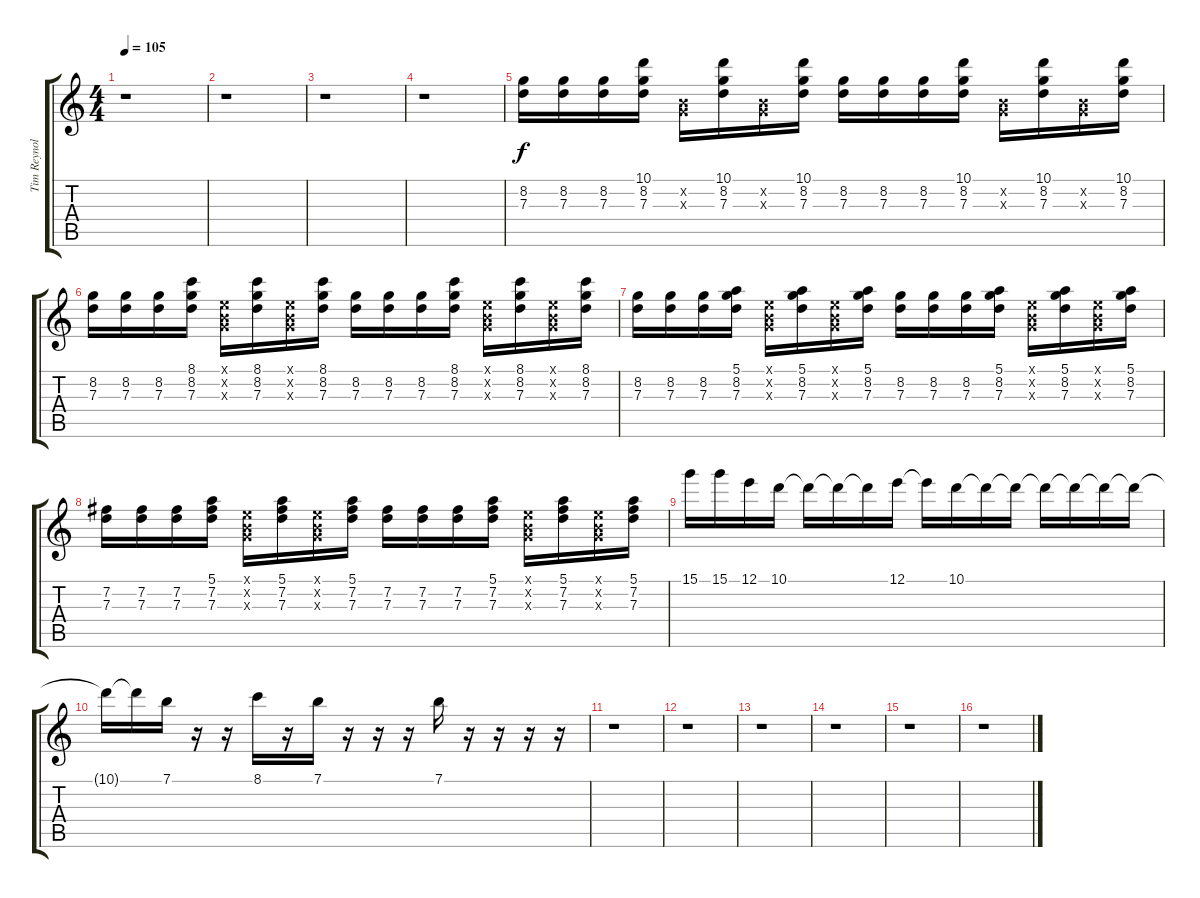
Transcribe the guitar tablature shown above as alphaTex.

\track ("Tim Reynolds" "Tim Reynol") {instrument acousticguitarsteel}
\staff {score tabs}
\tuning (E4 B3 G3 D3 A2 E2) {hide}
\ts (4 4)
\tempo 105
\clef g2
\ks c
r.1{dy f} |
r.1 |
r.1 |
r.1 |
(8.2 7.3).16 (8.2 7.3).16 (8.2 7.3).16 (10.1 8.2 7.3).16 (0.2{x} 0.3{x}).16 (10.1 8.2 7.3).16 (0.2{x} 0.3{x}).16 (10.1 8.2 7.3).16 (8.2 7.3).16 (8.2 7.3).16 (8.2 7.3).16 (10.1 8.2 7.3).16 (0.2{x} 0.3{x}).16 (10.1 8.2 7.3).16 (0.2{x} 0.3{x}).16 (10.1 8.2 7.3).16 |
(8.2 7.3).16 (8.2 7.3).16 (8.2 7.3).16 (8.1 8.2 7.3).16 (0.1{x} 0.2{x} 0.3{x}).16 (8.1 8.2 7.3).16 (0.1{x} 0.2{x} 0.3{x}).16 (8.1 8.2 7.3).16 (8.2 7.3).16 (8.2 7.3).16 (8.2 7.3).16 (8.1 8.2 7.3).16 (0.1{x} 0.2{x} 0.3{x}).16 (8.1 8.2 7.3).16 (0.1{x} 0.2{x} 0.3{x}).16 (8.1 8.2 7.3).16 |
(8.2 7.3).16 (8.2 7.3).16 (8.2 7.3).16 (5.1 8.2 7.3).16 (0.1{x} 0.2{x} 0.3{x}).16 (5.1 8.2 7.3).16 (0.1{x} 0.2{x} 0.3{x}).16 (5.1 8.2 7.3).16 (8.2 7.3).16 (8.2 7.3).16 (8.2 7.3).16 (5.1 8.2 7.3).16 (0.1{x} 0.2{x} 0.3{x}).16 (5.1 8.2 7.3).16 (0.1{x} 0.2{x} 0.3{x}).16 (5.1 8.2 7.3).16 |
(7.2 7.3).16 (7.2 7.3).16 (7.2 7.3).16 (5.1 7.2 7.3).16 (0.1{x} 0.2{x} 0.3{x}).16 (5.1 7.2 7.3).16 (0.1{x} 0.2{x} 0.3{x}).16 (5.1 7.2 7.3).16 (7.2 7.3).16 (7.2 7.3).16 (7.2 7.3).16 (5.1 7.2 7.3).16 (0.1{x} 0.2{x} 0.3{x}).16 (5.1 7.2 7.3).16 (0.1{x} 0.2{x} 0.3{x}).16 (5.1 7.2 7.3).16 |
15.1.16 15.1.16 12.1.16 10.1.16 10.1{t}.16 10.1{t}.16 10.1{t}.16 12.1.16 12.1{t}.16 10.1.16 10.1{t}.16 10.1{t}.16 10.1{t}.16 10.1{t}.16 10.1{t}.16 10.1{t}.16 |
10.1{t}.16 10.1{t}.16 7.1.16 r.16 r.16 8.1.16 r.16 7.1.16 r.16 r.16 r.16 7.1.16 r.16 r.16 r.16 r.16 |
r.1 |
r.1 |
r.1 |
r.1 |
r.1 |
r.1
